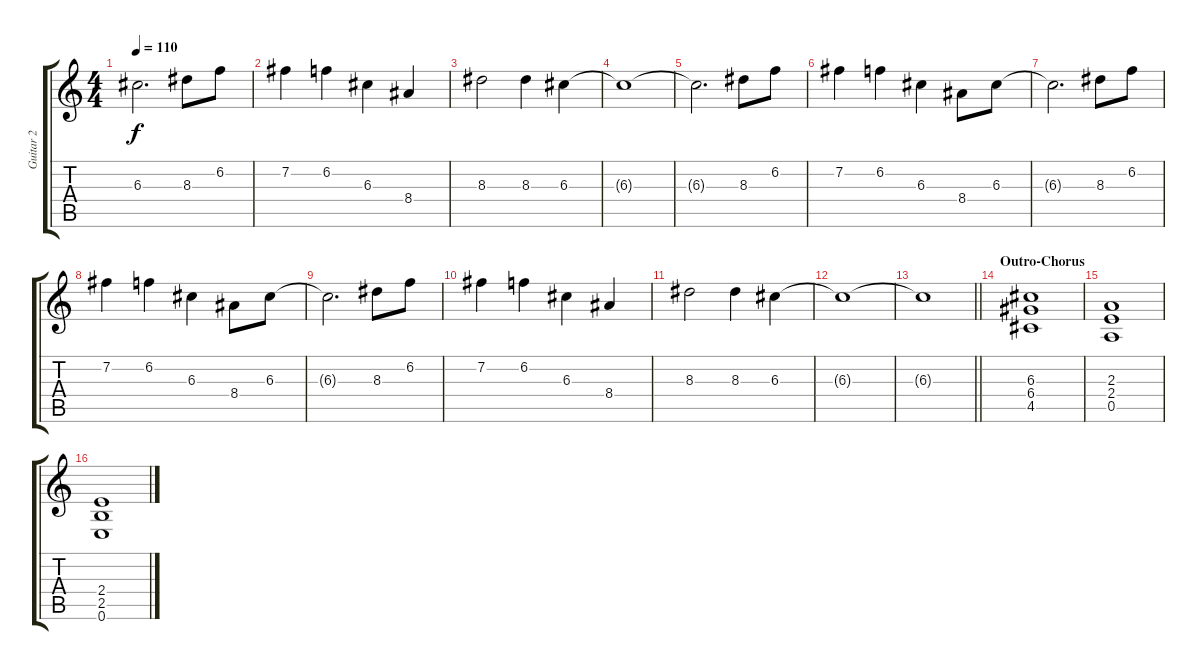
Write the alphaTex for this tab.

\track ("Guitar 2" "Guitar 2") {instrument distortionguitar}
\staff {score tabs}
\tuning (E4 B3 G3 D3 A2 E2) {hide}
\ts (4 4)
\tempo 110
\clef g2
\ks c
6.3{t}.2{d dy f} 8.3.8 6.2.8 |
7.2.4 6.2.4 6.3.4 8.4.4 |
8.3.2 8.3.4 6.3.4 |
6.3{t}.1 |
6.3{t}.2{d} 8.3.8 6.2.8 |
7.2.4 6.2.4 6.3.4 8.4.8 6.3.8 |
6.3{t}.2{d} 8.3.8 6.2.8 |
7.2.4 6.2.4 6.3.4 8.4.8 6.3.8 |
6.3{t}.2{d} 8.3.8 6.2.8 |
7.2.4 6.2.4 6.3.4 8.4.4 |
8.3.2 8.3.4 6.3.4 |
6.3{t}.1 |
\barLineRight lightlight
6.3{t}.1 |
\section ("" "Outro-Chorus")
(6.3 6.4 4.5).1 |
(2.3 2.4 0.5).1 |
(2.4 2.5 0.6).1
